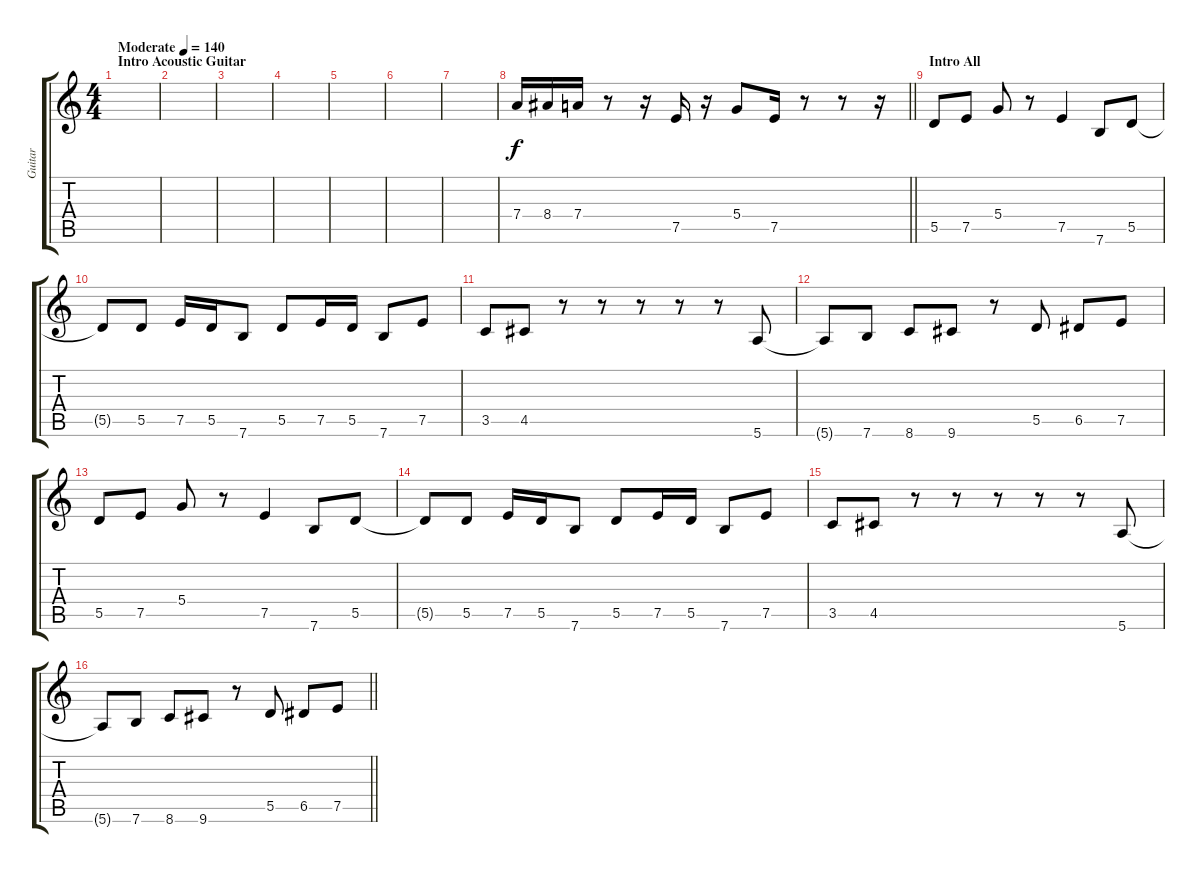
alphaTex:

\track ("Guitar" "Guitar") {instrument electricguitarjazz}
\staff {score tabs}
\tuning (E4 B3 G3 D3 A2 E2) {hide}
\ts (4 4)
\section ("" "Intro Acoustic Guitar")
\tempo (140 "Moderate")
\clef g2
\ks c
|
|
|
|
|
|
|
\barLineRight lightlight
7.4.16 8.4.16 7.4.16 r.8 r.16 7.5.16 r.16 5.4.8 7.5.16 r.8 r.8 r.16 |
\section ("" "Intro All")
5.5.8 7.5.8 5.4.8 r.8 7.5.4 7.6.8 5.5.8 |
5.5{t}.8 5.5.8 7.5.16 5.5.16 7.6.8 5.5.8 7.5.16 5.5.16 7.6.8 7.5.8 |
3.5.8 4.5.8 r.8 r.8 r.8 r.8 r.8 5.6.8 |
5.6{t}.8 7.6.8 8.6.8 9.6.8 r.8 5.5.8 6.5.8 7.5.8 |
5.5.8 7.5.8 5.4.8 r.8 7.5.4 7.6.8 5.5.8 |
5.5{t}.8 5.5.8 7.5.16 5.5.16 7.6.8 5.5.8 7.5.16 5.5.16 7.6.8 7.5.8 |
3.5.8 4.5.8 r.8 r.8 r.8 r.8 r.8 5.6.8 |
\barLineRight lightlight
5.6{t}.8 7.6.8 8.6.8 9.6.8 r.8 5.5.8 6.5.8 7.5.8
